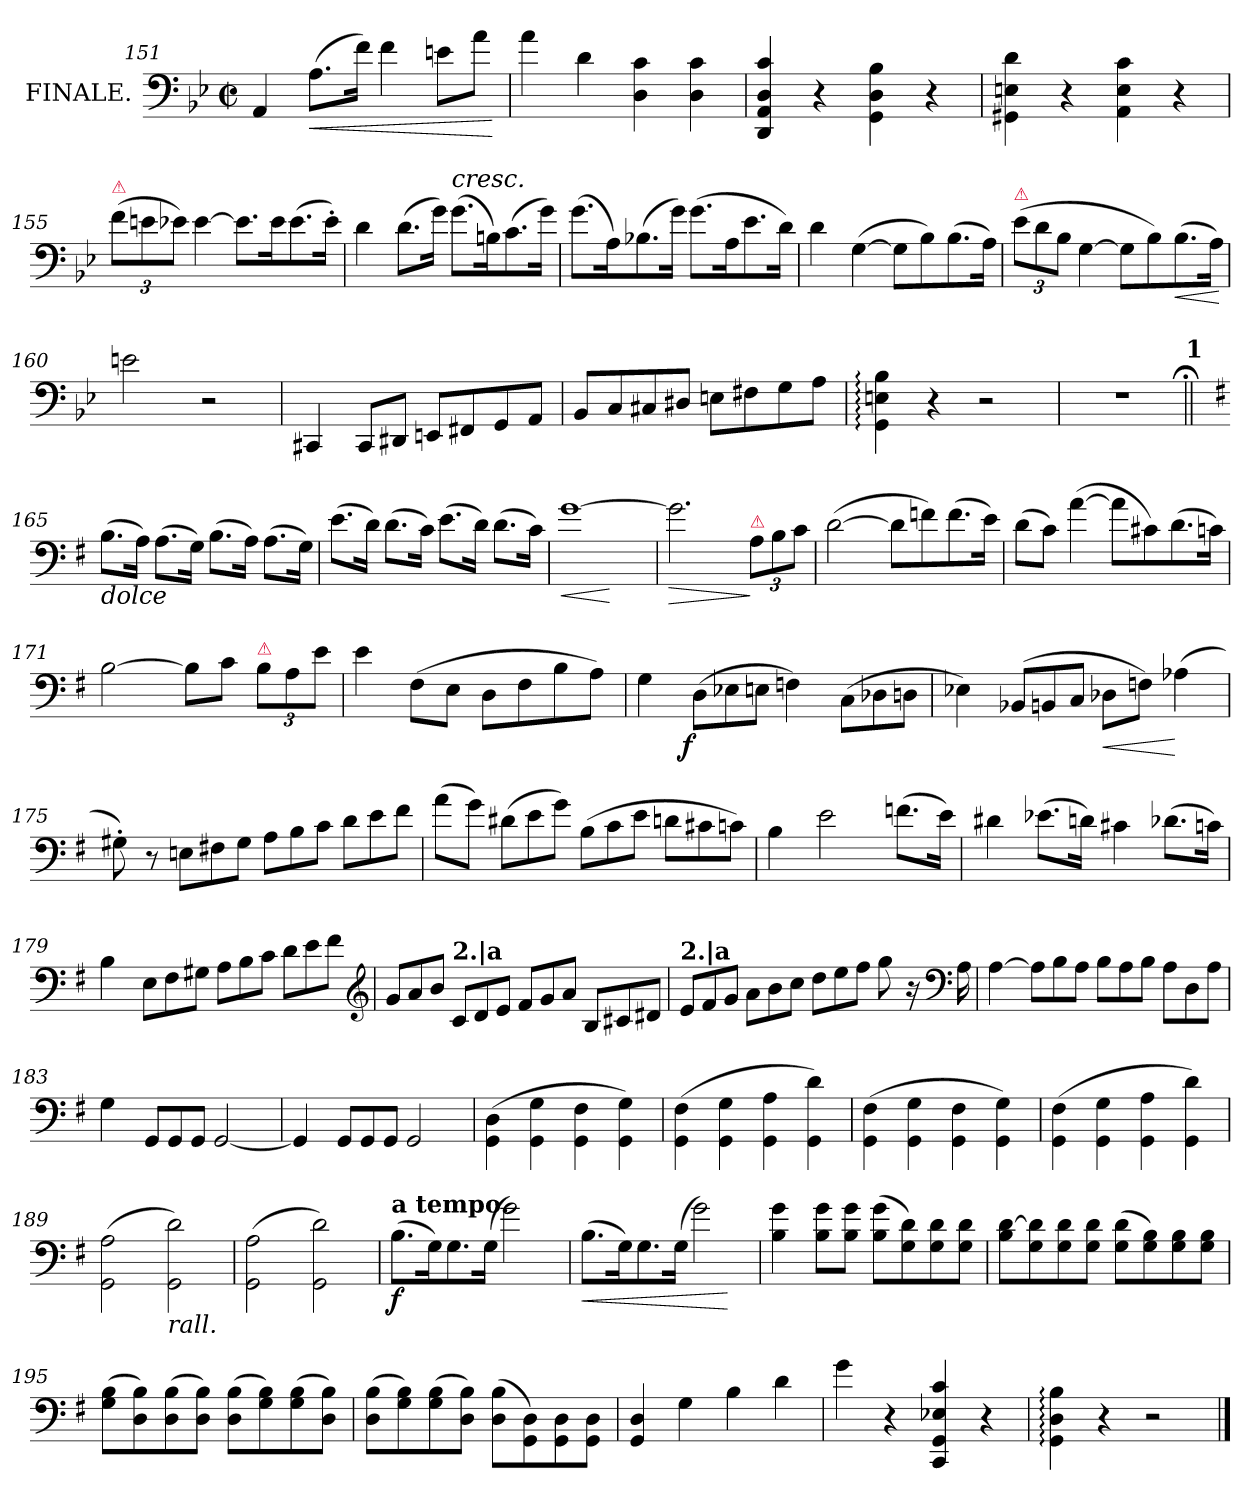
**kern	**dynam
*part1	*part1
*staff1	*staff1
*I"FINALE.	*
*clefF4	*
*k[b-e-]	*
*M2/2	*
*met(c|)	*
=151	=151
4AA	.
!	!LO:HP:b
(>8.A\L	<
16fJk)	.
4f	.
8en\L	.
8aJ	.
.	[
=152	=152
4a	.
4d	.
4D 4c	.
4D 4c	.
=153	=153
4DD/ 4AA/ 4D/ 4c/	.
4r	.
4GG 4D 4B-	.
4r	.
=154	=154
4GG#X 4En 4d	.
4r	.
4AA 4E 4c	.
4r	.
=155	=155
!LO:TX:a:color=crimson:t=⚠	!
(>12f\L	.
12en	.
12e-XJ)	.
[4e-	.
8.e-\L]	.
16e-K	.
(>8.e-	.
16e-'>Jk)	.
=156	=156
4d	.
(>8.d\L	.
16gJk)	.
!LO:TX:i:t=cresc.	!
(>8.g\L	.
16BnK)	.
(>8.c	.
16gJk)	.
=157	=157
(>8.g\L	.
16AK)	.
(>8.B-X	.
16gJk)	.
(>8.g\L	.
16AK	.
8.e-	.
16dJk)	.
=158	=158
4d	.
(>[4G	.
8G\L]	.
8B-)	.
(>8.B-	.
16AJk)	.
=159	=159
!LO:TX:a:color=crimson:t=⚠	!
(>12e-\L	.
12d	.
12B-J	.
[4G	.
8G\L]	.
8B-)	.
!	!LO:HP:b
(>8.B-	<
16AJk)	.
.	[
=160	=160
2en	.
2r	.
=161	=161
4CC#X	.
8CC#L	.
8DD#XJ	.
8EEnL	.
8FF#X	.
8GG	.
8AAJ	.
=162	=162
8BB-L	.
8C	.
8C#X	.
8D#XJ	.
8En\L	.
8F#X	.
8G	.
8AJ	.
=163	=163
4GG: 4En: 4B-:	.
4r	.
2r	.
=164	=164
1rF	.
!LO:TX:a:B:t=1	!
=165||;	=165||;
*k[f#]	*
!LO:TX:b:i:t=dolce	!
(>8.B\L	.
16AJk)	.
(>8.A\L	.
16GJk)	.
(>8.B\L	.
16AJk)	.
(>8.A\L	.
16GJk)	.
=166	=166
(>8.e\L	.
16dJk)	.
(>8.d\L	.
16cJk)	.
(>8.e\L	.
16dJk)	.
(>8.d\L	.
16cJk)	.
=167	=167
!	!LO:HP:b
[1g	<
.	[
=168	=168
!	!LO:HP:b
2.g]	>
!LO:TX:a:color=crimson:t=⚠	!
12A\L	]
12B	.
12cJ	.
=169	=169
(>[2d	.
8d\L]	.
8fn)	.
(>8.f	.
16eJk)	.
=170	=170
(>8d\L	.
8cJ)	.
(>[4a	.
8a\L]	.
8c#X)	.
(>8.d	.
16cnJk)	.
=171	=171
[2B	.
8B\L]	.
8cJ	.
!LO:TX:a:color=crimson:t=⚠	!
12B\L	.
12A	.
12eJ	.
=172	=172
4e	.
(>8F#\L	.
8EJ	.
8D\L	.
8F#	.
8B	.
8AJ)	.
=173	=173
4G	.
*Xtuplet	*
!	!LO:DY:rj
(>12D\L	f
12E-X	.
12EnJ	.
4Fn)	.
(>12C\L	.
12D-X	.
12DnJ	.
=174	=174
4E-X)	.
(>12BB-XL	.
12BBn	.
12CJ	.
!	!LO:HP:b
8D-X\L	<
8FnJ)	.
(>4A-X	[
=175	=175
8G#X'>)	.
8r	.
12En\L	.
12F#X	.
12G#J	.
12A\L	.
12B	.
12cJ	.
12d\L	.
12e	.
12f#J	.
=176	=176
(>8a\L	.
8gJ)	.
(>12d#X\L	.
12e	.
12gJ)	.
(>12B\L	.
12c	.
12eJ	.
12dn\L	.
12c#X	.
12cnJ)	.
=177	=177
4B	.
2e	.
(>8.fn\L	.
16eJk)	.
=178	=178
4d#X	.
(>8.e-ji\L	.
16dnJk)	.
4c#X	.
(>8.d-X\L	.
16cnJk)	.
=179	=179
4B	.
12E\L	.
12F#	.
12G#XJ	.
12A\L	.
12B	.
12cJ	.
12d\L	.
12e	.
12f#J	.
*clefG2	*
=180	=180
12gL	.
12a	.
12bJ	.
!LO:TX:a:B:t=2.|a	!
12cL	.
12d	.
12eJ	.
12f#L	.
12g	.
12aJ	.
12BL	.
12c#X	.
12d#XJ	.
=181	=181
!LO:TX:a:B:t=2.|a	!
12eL	.
12f#	.
12gJ	.
12aL	.
12b	.
12ccJ	.
12dd\L	.
12ee	.
12ff#J	.
8gg	.
16r	.
*clefF4	*
16A	.
=182	=182
[4A	.
12A\L]	.
12B	.
12AJ	.
12B\L	.
12A	.
12BJ	.
12A\L	.
12D	.
12AJ	.
=183	=183
4G	.
12GGL	.
12GG	.
12GGJ	.
[2GG	.
=184	=184
4GG]	.
12GGL	.
12GG	.
12GGJ	.
2GG	.
=185	=185
(>4GG\ 4D\	.
4GG\ 4G\	.
4GG\ 4F#\	.
4GG\ 4G\)	.
=186	=186
(>4GG\ 4F#\	.
4GG\ 4G\	.
4GG\ 4A\	.
4GG\ 4d\)	.
=187	=187
(>4GG\ 4F#\	.
4GG\ 4G\	.
4GG\ 4F#\	.
4GG\ 4G\)	.
=188	=188
(>4GG\ 4F#\	.
4GG\ 4G\	.
4GG 4A	.
4GG 4d)	.
=189	=189
(>2GG 2A	.
!LO:TX:b:i:t=rall.	!
2GG 2d)	.
=190	=190
(>2GG 2A	.
2GG 2d)	.
=191	=191
!LO:TX:a:B:t=a tempo.	!
(>8.B\L	f
16GK)	.
8.G	.
(>16GJk	.
2g)	.
=192	=192
!	!LO:HP:b
(>8.B\L	<
16GK)	.
8.G	.
(>16GJk	.
2g)	.
.	[
=193	=193
4B 4g	.
8B\ 8g\L	.
8B 8gJ	.
(>8B\ 8g\L	.
8G 8d)	.
8G 8d	.
8G 8dJ	.
=194	=194
8B\ [8d\L	.
8G 8d]	.
8G 8d	.
8G 8dJ	.
(>8G\ 8d\L	.
8G 8B)	.
8G 8B	.
8G 8BJ	.
=195	=195
(>8G\ 8B\L	.
8D 8B)	.
(>8D 8B	.
8D 8BJ)	.
(>8D\ 8B\L	.
8G 8B)	.
(>8G 8B	.
8D 8BJ)	.
=196	=196
(>8D\ 8B\L	.
8G 8B)	.
(>8G 8B	.
8D 8BJ)	.
(>8D\ 8B\L	.
8GG 8D)	.
8GG 8D	.
8GG 8DJ	.
=197	=197
4GG/ 4D/	.
4G	.
4B	.
4d	.
=198	=198
4g	.
4r	.
4CC/ 4GG/ 4E-X/ 4c/	.
4r	.
=199	=199
4GG:\ 4D:\ 4B:\	.
4r	.
2r	.
==	==
*-	*-
